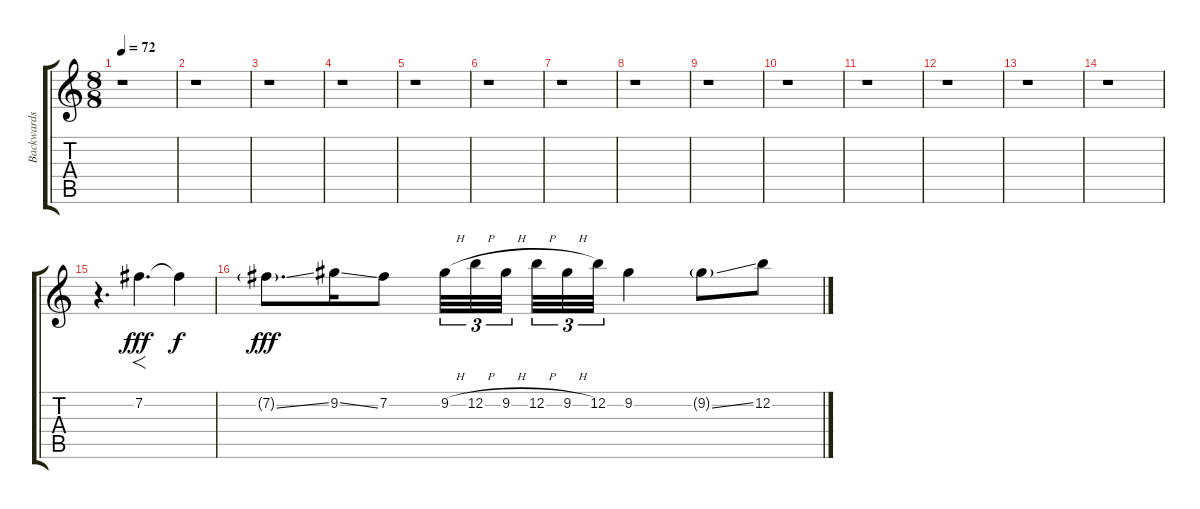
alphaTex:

\track ("Backwards Guitar" "Backwards ") {instrument distortionguitar}
\staff {score tabs}
\tuning (E4 B3 G3 D3 A2 E2) {hide}
\ts (8 8)
\tempo 72
\clef g2
\ks c
r.1{dy fff} |
r.1 |
r.1 |
r.1 |
r.1 |
r.1 |
r.1 |
r.1 |
r.1 |
r.1 |
r.1 |
r.1 |
r.1 |
r.1 |
r.4{d} 7.2.4{f d} 7.2{t}.4{dy f} |
7.2{ss g}.8{d dy fff} 9.2{ss}.16 7.2.8 9.2{h}.32{tu (3 2)} 12.2{h}.32{tu (3 2)} 9.2{h}.32{tu (3 2) beam splitsecondary} 12.2{h}.32{tu (3 2)} 9.2{h}.32{tu (3 2)} 12.2.32{tu (3 2)} 9.2.4 9.2{ss g}.8 12.2.8
